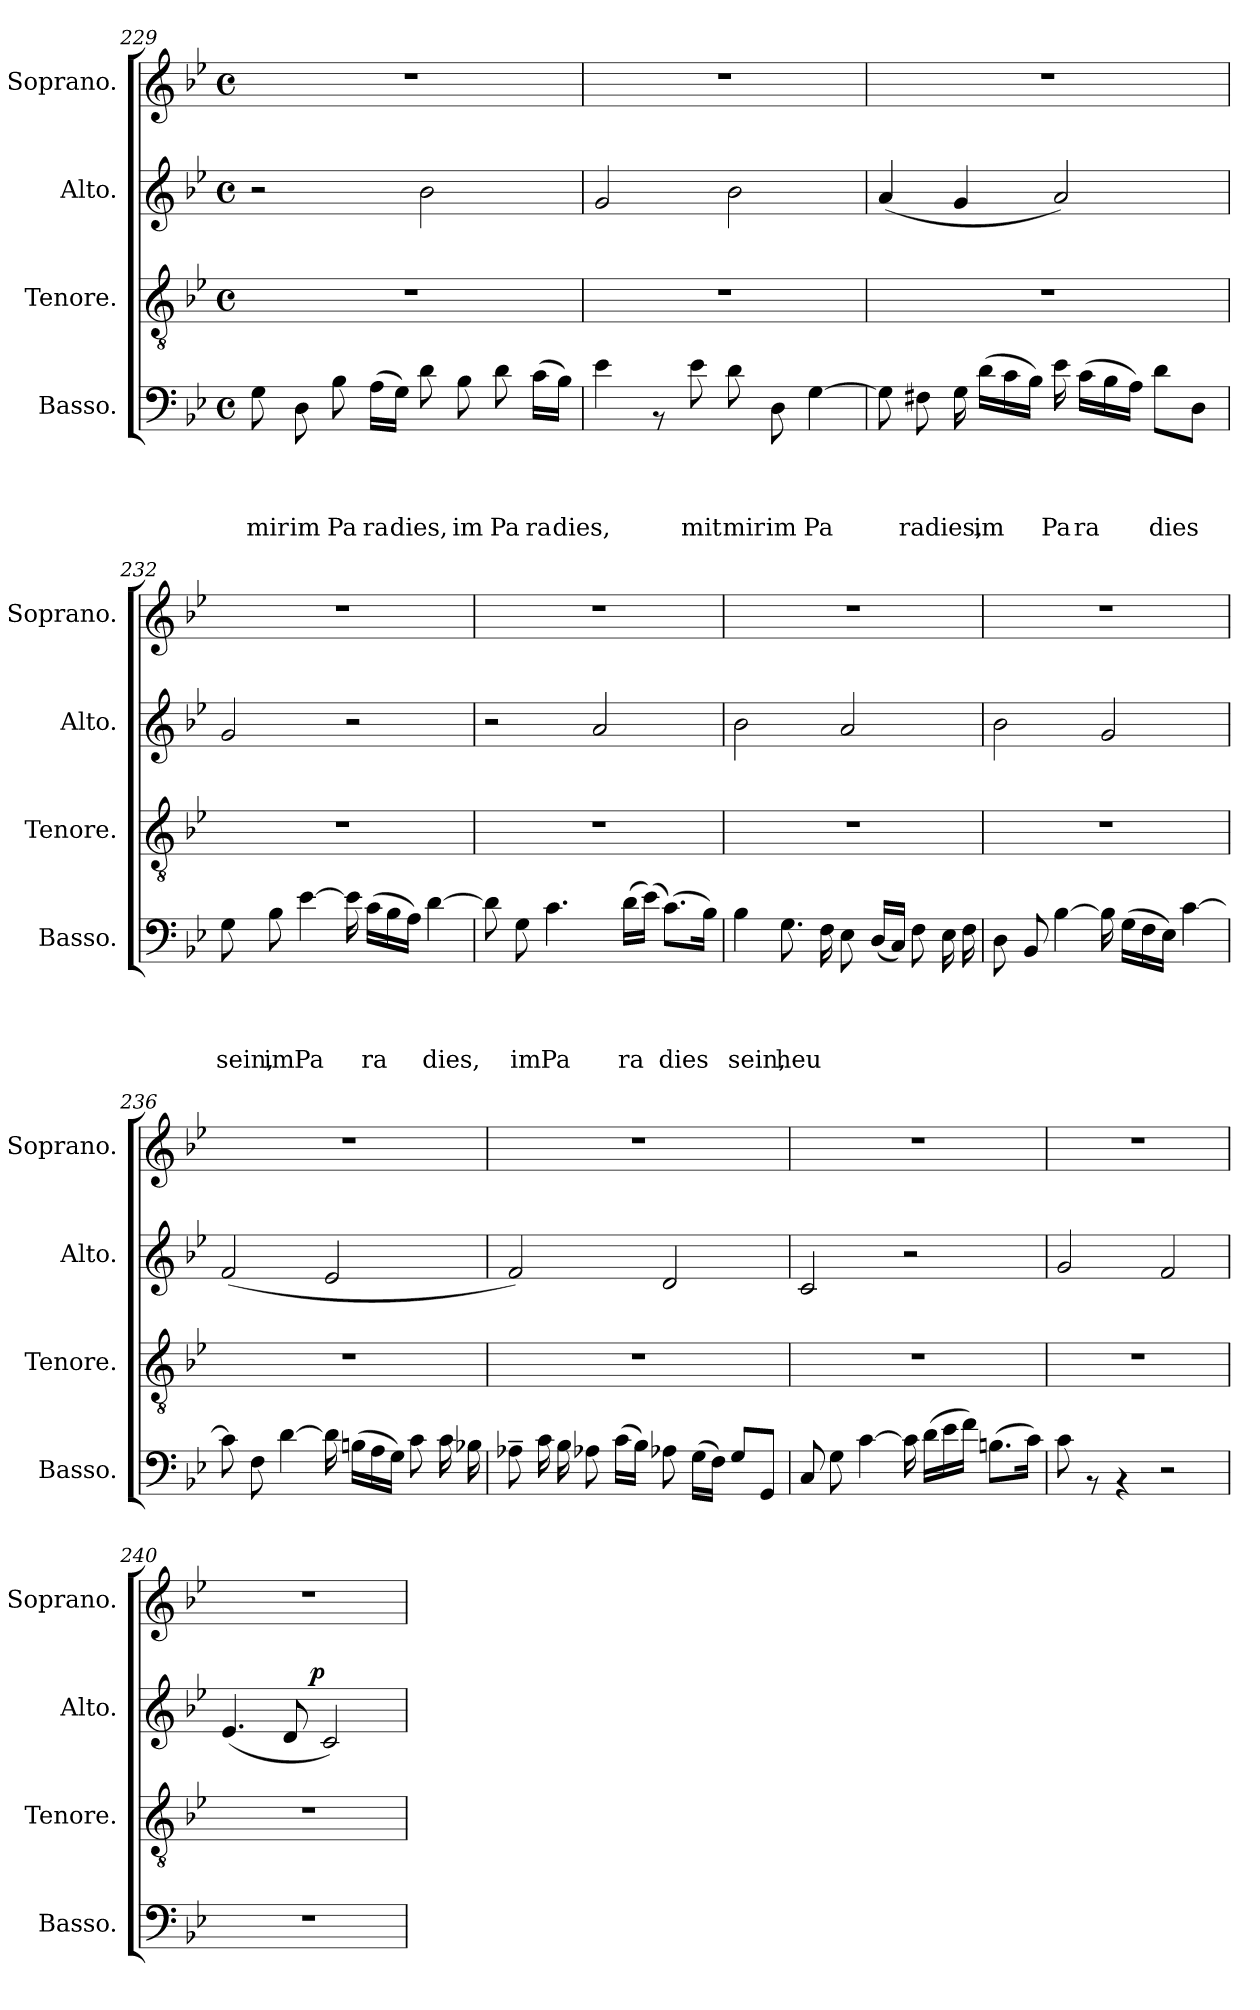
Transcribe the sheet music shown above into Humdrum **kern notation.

**kern	**text	**text	**text	**text	**kern	**kern	**dynam	**kern
*part4	*part4	*part4	*part4	*part4	*part3	*part2	*part2	*part1
*staff4	*staff4	*staff4	*staff4	*staff4	*staff3	*staff2	*staff2	*staff1
*I"Basso.	*	*	*	*	*I"Tenore.	*I"Alto.	*	*I"Soprano.
*I'Basso.	*	*	*	*	*I'Tenore.	*I'Alto.	*	*I'Soprano.
*clefF4	*	*	*	*	*clefGv2	*clefG2	*	*clefG2
*k[b-e-]	*	*	*	*	*k[b-e-]	*k[b-e-]	*	*k[b-e-]
*B-:	*	*	*	*	*B-:	*B-:	*	*B-:
*M4/4	*	*	*	*	*M4/4	*M4/4	*	*M4/4
*met(c)	*	*	*	*	*met(c)	*met(c)	*	*met(c)
=229	=229	=229	=229	=229	=229	=229	=229	=229
!	!	!	!	!LO:LY:b	!	!	!	!
8G\	.	.	.	mir	1r	2r	.	1r
!	!	!	!	!LO:LY:b	!	!	!	!
8D\	.	.	.	im	.	.	.	.
!	!	!	!	!LO:LY:b	!	!	!	!
8B-\	.	.	.	Pa	.	.	.	.
!	!	!	!	!LO:LY:b	!	!	!	!
(>16A\LL	.	.	.	ra	.	.	.	.
!	!	!	!	!LO:LY:b	!	!	!	!
16G\JJ)	.	.	.	dies,	.	.	.	.
8d\	.	.	.	.	.	2b-\	.	.
!	!	!	!	!LO:LY:b	!	!	!	!
8B-\	.	.	.	im	.	.	.	.
!	!	!	!	!LO:LY:b	!	!	!	!
8d\	.	.	.	Pa	.	.	.	.
!	!	!	!	!LO:LY:b	!	!	!	!
(>16c\LL	.	.	.	ra	.	.	.	.
!	!	!	!	!LO:LY:b	!	!	!	!
16B-\JJ)	.	.	.	dies,	.	.	.	.
=230	=230	=230	=230	=230	=230	=230	=230	=230
4e-\	.	.	.	.	1r	2g/	.	1r
8rAA	.	.	.	.	.	.	.	.
!	!	!	!	!LO:LY:b	!	!	!	!
8e-\	.	.	.	mit	.	.	.	.
!	!	!	!	!LO:LY:b	!	!	!	!
8d\	.	.	.	mir	.	2b-\	.	.
!	!	!	!	!LO:LY:b	!	!	!	!
8D\	.	.	.	im	.	.	.	.
!	!	!	!	!LO:LY:b	!	!	!	!
[<4G\	.	.	.	Pa	.	.	.	.
!!LO:LB:g=z
=231	=231	=231	=231	=231	=231	=231	=231	=231
8G\]	.	.	.	.	1r	(<4a/	.	1r
!	!	!	!	!LO:LY:b	!	!	!	!
8F#X\	.	.	.	radies,	.	.	.	.
16G\	.	.	.	.	.	4g/	.	.
!	!	!	!	!LO:LY:b	!	!	!	!
(>16d\LL	.	.	.	im	.	.	.	.
16c\	.	.	.	.	.	.	.	.
16B-\JJ)	.	.	.	.	.	.	.	.
!	!	!	!	!LO:LY:b	!	!	!	!
16e-\	.	.	.	Pa	.	2a/)	.	.
!	!	!	!	!LO:LY:b	!	!	!	!
(>16c\LL	.	.	.	ra	.	.	.	.
16B-\	.	.	.	.	.	.	.	.
16A\JJ)	.	.	.	.	.	.	.	.
!	!	!	!	!LO:LY:b	!	!	!	!
8d\L	.	.	.	dies	.	.	.	.
8D\J	.	.	.	.	.	.	.	.
=232	=232	=232	=232	=232	=232	=232	=232	=232
!	!	!	!	!LO:LY:b	!	!	!	!
8G\	.	.	.	sein,	1r	2g/	.	1r
!	!	!	!	!LO:LY:b	!	!	!	!
8B-\	.	.	.	im	.	.	.	.
!	!	!	!	!LO:LY:b	!	!	!	!
[>4e-\	.	.	.	Pa	.	.	.	.
16e-\]	.	.	.	.	.	2r	.	.
!	!	!	!	!LO:LY:b	!	!	!	!
(>16c\LL	.	.	.	ra	.	.	.	.
16B-\	.	.	.	.	.	.	.	.
16A\JJ)	.	.	.	.	.	.	.	.
!	!	!	!	!LO:LY:b	!	!	!	!
[>4d\	.	.	.	dies,	.	.	.	.
=233	=233	=233	=233	=233	=233	=233	=233	=233
8d\]	.	.	.	.	1r	2r	.	1r
!	!	!	!	!LO:LY:b	!	!	!	!
8G\	.	.	.	im	.	.	.	.
!	!	!	!	!LO:LY:b	!	!	!	!
4.c\	.	.	.	Pa	.	.	.	.
.	.	.	.	.	.	2a/	.	.
!	!	!	!	!LO:LY:b	!	!	!	!
(>16d\LL	.	.	.	ra	.	.	.	.
(<16e-\JJ)	.	.	.	.	.	.	.	.
!	!	!	!	!LO:LY:b	!	!	!	!
(>8.c\L)	.	.	.	dies	.	.	.	.
16B-\Jk)	.	.	.	.	.	.	.	.
!!LO:PB:g=z
=234	=234	=234	=234	=234	=234	=234	=234	=234
!	!	!	!	!LO:LY:b	!	!	!	!
4B-\	.	.	.	sein,	1r	2b-\	.	1r
!	!	!	!	!LO:LY:b	!	!	!	!
8.G\	.	.	.	heu	.	.	.	.
16F\	.	.	.	.	.	.	.	.
8E-\	.	.	.	.	.	2a/	.	.
(<16D/LL	.	.	.	.	.	.	.	.
16C/JJ)	.	.	.	.	.	.	.	.
8F\	.	.	.	.	.	.	.	.
16E-\	.	.	.	.	.	.	.	.
16F\	.	.	.	.	.	.	.	.
=235	=235	=235	=235	=235	=235	=235	=235	=235
8D\	.	.	.	.	1r	2b-\	.	1r
8BB-/	.	.	.	.	.	.	.	.
[>4B-\	.	.	.	.	.	.	.	.
16B-\]	.	.	.	.	.	2g/	.	.
(>16G\LL	.	.	.	.	.	.	.	.
16F\	.	.	.	.	.	.	.	.
16E-\JJ)	.	.	.	.	.	.	.	.
[>4c\	.	.	.	.	.	.	.	.
=236	=236	=236	=236	=236	=236	=236	=236	=236
8c\]	.	.	.	.	1r	(<2f/	.	1r
8F\	.	.	.	.	.	.	.	.
[>4d\	.	.	.	.	.	.	.	.
16d\]	.	.	.	.	.	2e-/	.	.
(>16Bn\LL	.	.	.	.	.	.	.	.
16A\	.	.	.	.	.	.	.	.
16G\JJ)	.	.	.	.	.	.	.	.
8c\	.	.	.	.	.	.	.	.
16c\	.	.	.	.	.	.	.	.
16B-X\	.	.	.	.	.	.	.	.
!!LO:LB:g=z
=237	=237	=237	=237	=237	=237	=237	=237	=237
8A-X~>\	.	.	.	.	1r	2f/)	.	1r
16c\	.	.	.	.	.	.	.	.
16B-\	.	.	.	.	.	.	.	.
8A-X\	.	.	.	.	.	.	.	.
(>16c\LL	.	.	.	.	.	.	.	.
16B-\JJ)	.	.	.	.	.	.	.	.
8A-X\	.	.	.	.	.	2d/	.	.
(>16G\LL	.	.	.	.	.	.	.	.
16F\JJ)	.	.	.	.	.	.	.	.
8G/L	.	.	.	.	.	.	.	.
8GG/J	.	.	.	.	.	.	.	.
=238	=238	=238	=238	=238	=238	=238	=238	=238
8C/	.	.	.	.	1r	2c/	.	1r
8G\	.	.	.	.	.	.	.	.
[>4c\	.	.	.	.	.	.	.	.
16c\]	.	.	.	.	.	2r	.	.
(>16d\LL	.	.	.	.	.	.	.	.
16e-\	.	.	.	.	.	.	.	.
16f\JJ)	.	.	.	.	.	.	.	.
(>8.Bn\L	.	.	.	.	.	.	.	.
16c\Jk)	.	.	.	.	.	.	.	.
=239	=239	=239	=239	=239	=239	=239	=239	=239
8c\	.	.	.	.	1r	2g/	.	1r
8rAA	.	.	.	.	.	.	.	.
4rAA	.	.	.	.	.	.	.	.
2r	.	.	.	.	.	2f/	.	.
=240	=240	=240	=240	=240	=240	=240	=240	=240
*	*	*	*	*	*	*^	*	*
1r	.	.	.	.	1r	(<4.e-/	4...ryy	.	1r
.	.	.	.	.	.	8d/	.	.	.
!	!	!	!	!	!	!	!	!LO:DY:a	!
.	.	.	.	.	.	.	2ryy	p	.
.	.	.	.	.	.	2c/)	.	.	.
.	.	.	.	.	.	.	32ryy	.	.
*	*	*	*	*	*	*v	*v	*	*
=	=	=	=	=	=	=	=	=
*-	*-	*-	*-	*-	*-	*-	*-	*-
